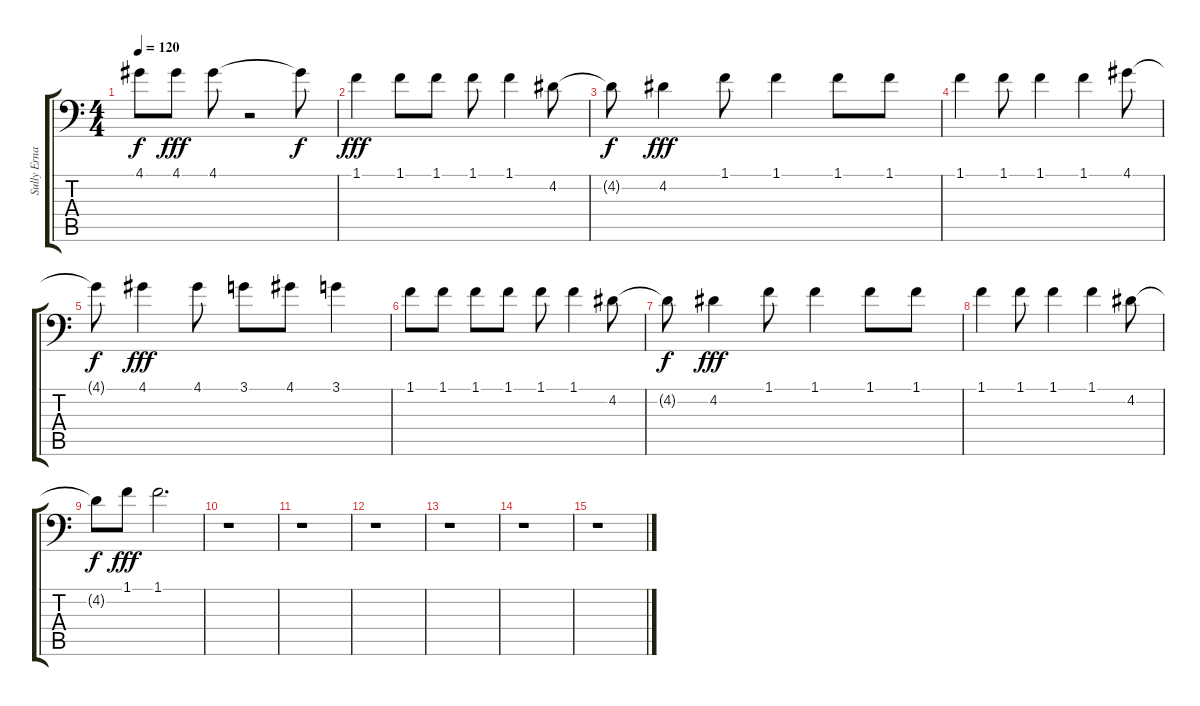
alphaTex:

\track ("Sully Erna [Voice]" "Sully Erna") {instrument overdrivenguitar}
\staff {score tabs}
\tuning (E3 B2 G2 D2 A1 D1) {hide}
\ts (4 4)
\tempo 120
\clef f4
\ks c
4.1{t}.8{dy f} 4.1.8{dy fff} 4.1.8 r.2 4.1{t}.8{dy f} |
1.1.4{dy fff} 1.1.8 1.1.8 1.1.8 1.1.4 4.2.8 |
4.2{t}.8{dy f} 4.2.4{dy fff} 1.1.8 1.1.4 1.1.8 1.1.8 |
1.1.4 1.1.8 1.1.4 1.1.4 4.1.8 |
4.1{t}.8{dy f} 4.1.4{dy fff} 4.1.8 3.1.8 4.1.8 3.1.4 |
1.1.8 1.1.8 1.1.8 1.1.8 1.1.8 1.1.4 4.2.8 |
4.2{t}.8{dy f} 4.2.4{dy fff} 1.1.8 1.1.4 1.1.8 1.1.8 |
1.1.4 1.1.8 1.1.4 1.1.4 4.2.8 |
4.2{t}.8{dy f} 1.1.8{dy fff} 1.1.2{d} |
r.1 |
r.1 |
r.1 |
r.1 |
r.1 |
r.1
